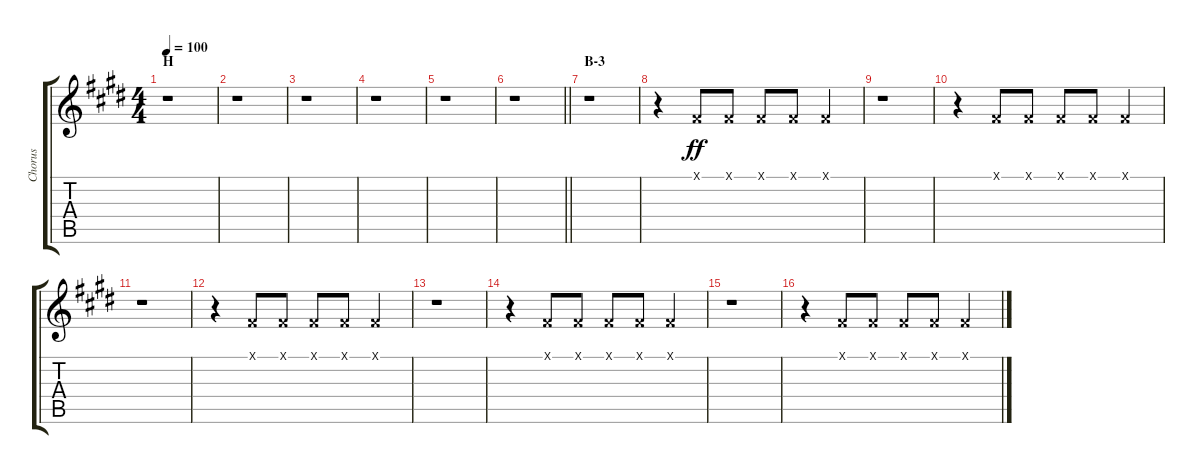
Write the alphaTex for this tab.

\track ("Chorus" "Chorus") {instrument voiceoohs}
\staff {score tabs}
\tuning (D4 A3 F3 C3 G2 D2) {hide}
\ts (4 4)
\section ("" "H")
\tempo 100
\clef g2
\ks e
r.1{dy ff} |
r.1 |
r.1 |
r.1 |
r.1 |
\barLineRight lightlight
r.1 |
\section ("" "B-3")
r.1 |
r.4 4.1{x}.8 4.1{x}.8 4.1{x}.8 4.1{x}.8 4.1{x}.4 |
r.1 |
r.4 4.1{x}.8 4.1{x}.8 4.1{x}.8 4.1{x}.8 4.1{x}.4 |
r.1 |
r.4 4.1{x}.8 4.1{x}.8 4.1{x}.8 4.1{x}.8 4.1{x}.4 |
r.1 |
r.4 4.1{x}.8 4.1{x}.8 4.1{x}.8 4.1{x}.8 4.1{x}.4 |
r.1 |
r.4 4.1{x}.8 4.1{x}.8 4.1{x}.8 4.1{x}.8 4.1{x}.4
